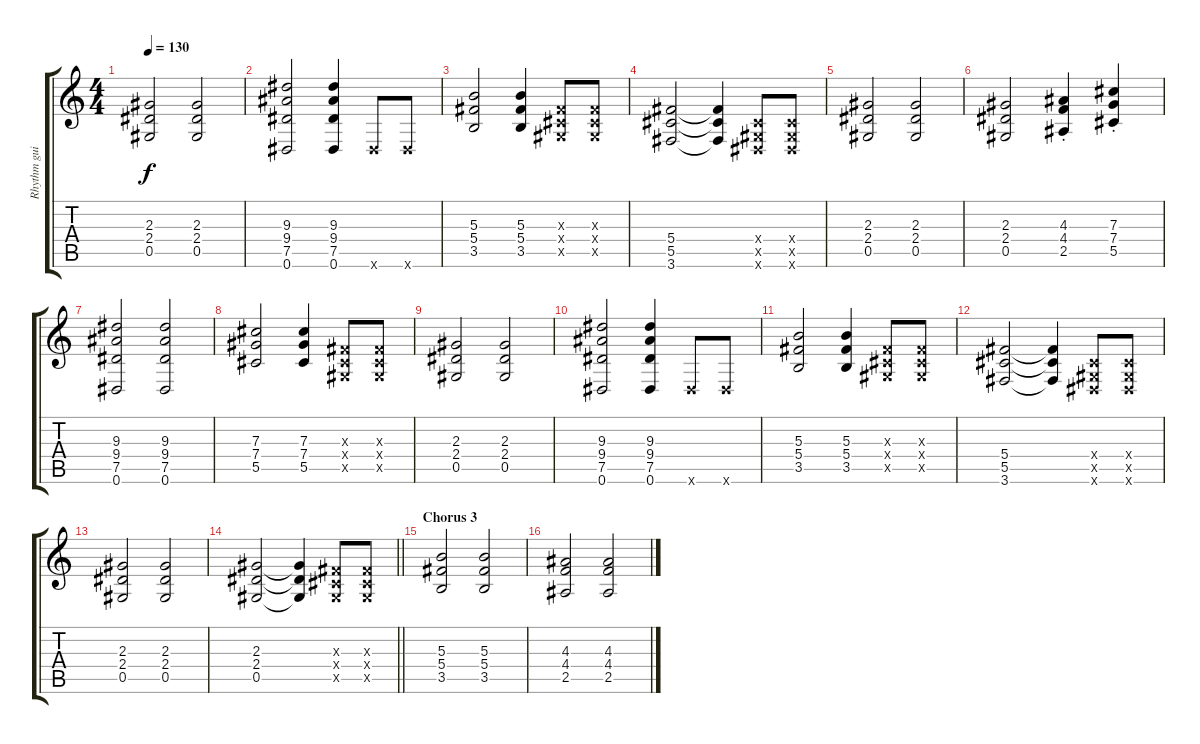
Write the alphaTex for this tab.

\track ("Rhythm guitar" "Rhythm gui") {instrument overdrivenguitar}
\staff {score tabs}
\tuning (Eb4 Bb3 Gb3 Db3 Ab2 Eb2) {hide}
\ts (4 4)
\tempo 130
\clef g2
\ks c
(2.3 2.4 0.5).2{dy f} (2.3 2.4 0.5).2 |
(9.3 9.4 7.5 0.6).2 (9.3 9.4 7.5 0.6).4 0.6{x}.8 0.6{x}.8 |
(5.3 5.4 3.5).2 (5.3 5.4 3.5).4 (0.3{x} 0.4{x} 0.5{x}).8 (0.3{x} 0.4{x} 0.5{x}).8 |
(5.4 5.5 3.6).2 (5.4{t} 5.5{t} 3.6{t}).4 (0.4{x} 0.5{x} 0.6{x}).8 (0.4{x} 0.5{x} 0.6{x}).8 |
(2.3 2.4 0.5).2 (2.3 2.4 0.5).2 |
(2.3 2.4 0.5).2 (4.3{st} 4.4{st} 2.5{st}).4 (7.3{st} 7.4{st} 5.5{st}).4 |
(9.3 9.4 7.5 0.6).2 (9.3 9.4 7.5 0.6).2 |
(7.3 7.4 5.5).2 (7.3 7.4 5.5).4 (0.3{x} 0.4{x} 0.5{x}).8 (0.3{x} 0.4{x} 0.5{x}).8 |
(2.3 2.4 0.5).2 (2.3 2.4 0.5).2 |
(9.3 9.4 7.5 0.6).2 (9.3 9.4 7.5 0.6).4 0.6{x}.8 0.6{x}.8 |
(5.3 5.4 3.5).2 (5.3 5.4 3.5).4 (0.3{x} 0.4{x} 0.5{x}).8 (0.3{x} 0.4{x} 0.5{x}).8 |
(5.4 5.5 3.6).2 (5.4{t} 5.5{t} 3.6{t}).4 (0.4{x} 0.5{x} 0.6{x}).8 (0.4{x} 0.5{x} 0.6{x}).8 |
(2.3 2.4 0.5).2 (2.3 2.4 0.5).2 |
\barLineRight lightlight
(2.3 2.4 0.5).2 (2.3{t} 2.4{t} 0.5{t}).4 (0.3{x} 0.4{x} 0.5{x}).8 (0.3{x} 0.4{x} 0.5{x}).8 |
\section ("" "Chorus 3")
(5.3 5.4 3.5).2{volume 10} (5.3 5.4 3.5).2 |
(4.3 4.4 2.5).2 (4.3 4.4 2.5).2
